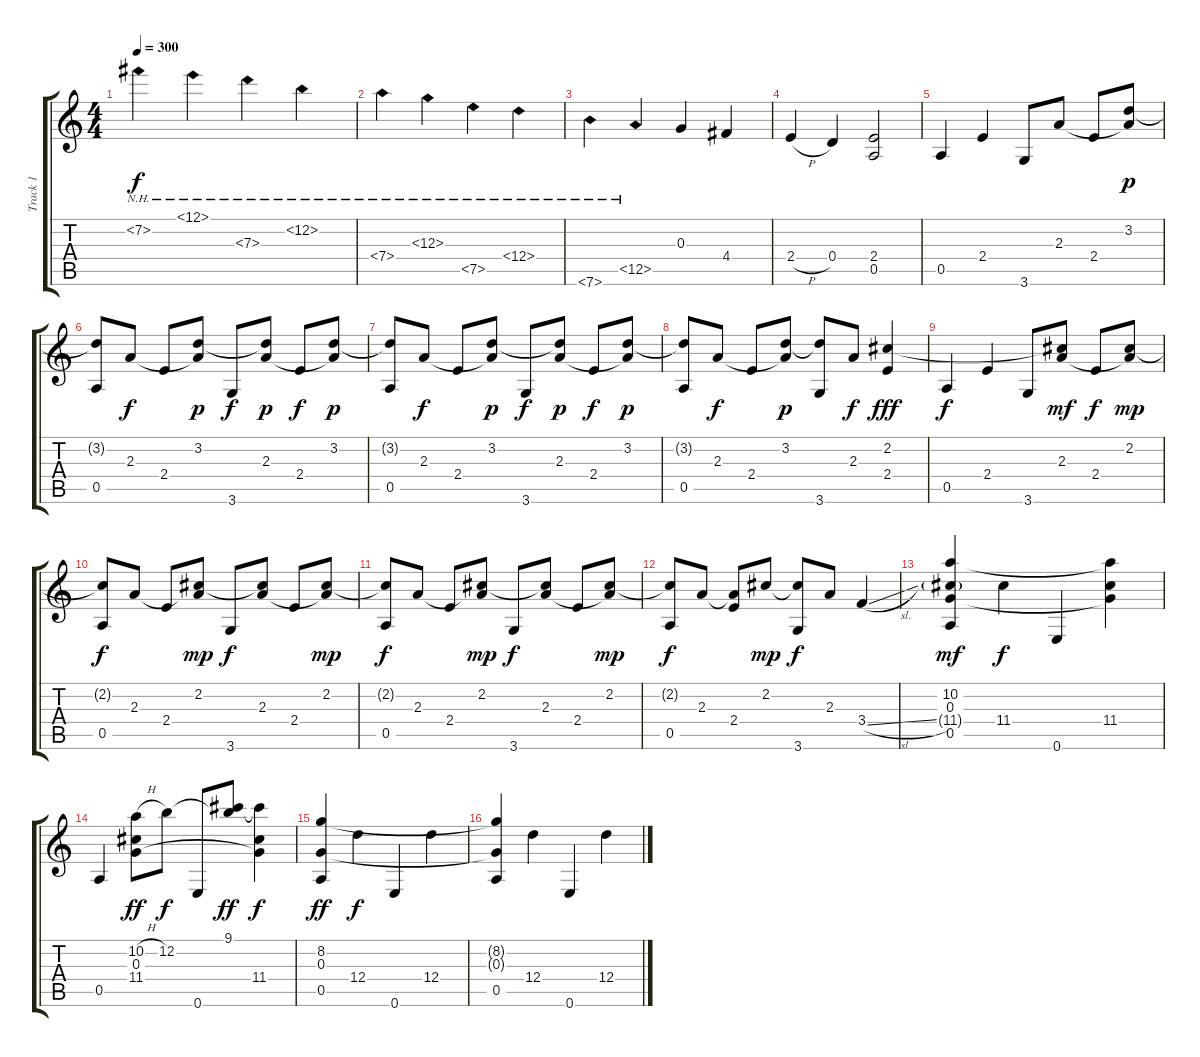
\track ("Track 1" "Track 1") {instrument acousticguitarsteel}
\staff {score tabs}
\tuning (E4 B3 G3 D3 A2 E2) {hide}
\ts (4 4)
\tempo 300
\clef g2
\ks c
7.2{nh}.4{dy f} 12.1{nh}.4 7.3{nh}.4 12.2{nh}.4 |
7.4{nh}.4 12.3{nh}.4 7.5{nh}.4 12.4{nh}.4 |
7.6{nh}.4 12.5{nh}.4 0.3.4 4.4.4 |
2.4{h}.4 0.4.4 (2.4 0.5).2 |
0.5.4 2.4.4 3.6.8 2.3.8 2.4.8 (3.2 2.3{t}).8{dy p} |
(3.2{t} 0.5).8 2.3.8{dy f} 2.4.8 (3.2 2.3{t}).8{dy p} 3.6.8{dy f} (3.2{t} 2.3).8{dy p} 2.4.8{dy f} (3.2 2.3{t}).8{dy p} |
(3.2{t} 0.5).8 2.3.8{dy f} 2.4.8 (3.2 2.3{t}).8{dy p} 3.6.8{dy f} (3.2{t} 2.3).8{dy p} 2.4.8{dy f} (3.2 2.3{t}).8{dy p} |
(3.2{t} 0.5).8 2.3.8{dy f} 2.4.8 (3.2 2.3{t}).8{dy p} (3.2{t} 3.6).8 2.3.8{dy f} (2.2 2.4).4{dy fff} |
0.5.4{dy f} 2.4.4 3.6.8 (2.2{t} 2.3).8{dy mf} 2.4.8{dy f} (2.2 2.3{t}).8{dy mp} |
(2.2{t} 0.5).8{dy f} 2.3.8 2.4.8 (2.2 2.3{t}).8{dy mp} 3.6.8{dy f} (2.2{t} 2.3).8 2.4.8 (2.2 2.3{t}).8{dy mp} |
(2.2{t} 0.5).8{dy f} 2.3.8 2.4.8 (2.2 2.3{t}).8{dy mp} 3.6.8{dy f} (2.2{t} 2.3).8 2.4.8 (2.2 2.3{t}).8{dy mp} |
(2.2{t} 0.5).8{dy f} 2.3.8 (2.3{t} 2.4).8 2.2.8{dy mp} (2.2{t} 3.6).8{dy f} 2.3.8 3.4{sl}.4 |
(10.2 0.3 11.4{g} 0.5).4{dy mf} 11.4.4{dy f} 0.6.4 (10.2{t} 0.3{t} 11.4).4 |
0.5.4 (10.2{h} 0.3 11.4).8{dy ff} 12.2.8{dy f} 0.6.8 (9.1 12.2{t}).8{dy ff} (9.1{t} 0.3{t} 11.4).4{dy f} |
(8.2 0.3 0.5).4{dy ff} 12.4.4{dy f} 0.6.4 12.4.4 |
(8.2{t} 0.3{t} 0.5).4 12.4.4 0.6.4 12.4.4
